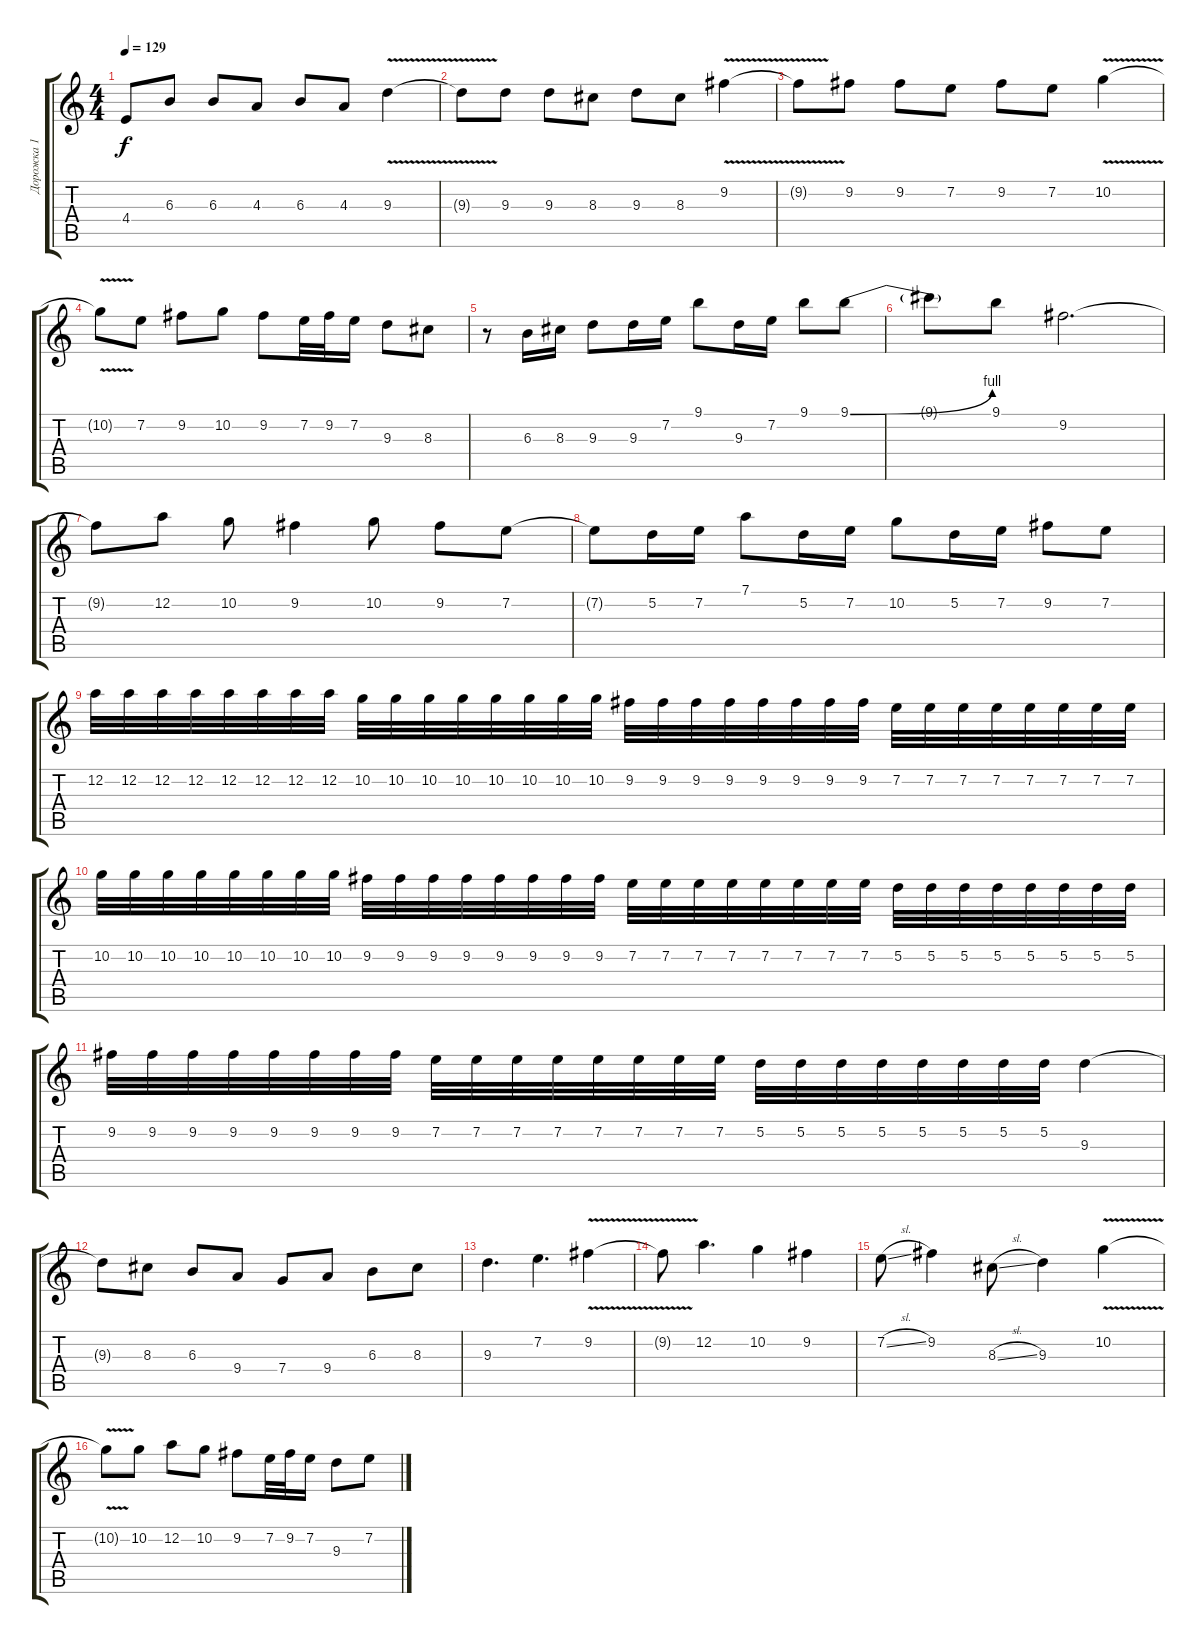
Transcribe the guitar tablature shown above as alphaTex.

\track ("Дорожка 1" "Дорожка 1") {instrument distortionguitar}
\staff {score tabs}
\tuning (D4 A3 F3 C3 G2 D2) {hide}
\ts (4 4)
\tempo 129
\clef g2
\ks c
4.4{t}.8{dy f} 6.3.8 6.3.8 4.3.8 6.3.8 4.3.8 9.3{v}.4 |
9.3{t}.8 9.3.8 9.3.8 8.3.8 9.3.8 8.3.8 9.2{v}.4 |
9.2{t}.8 9.2.8 9.2.8 7.2.8 9.2.8 7.2.8 10.2{v}.4 |
10.2{t}.8 7.2.8 9.2.8 10.2.8 9.2.8 7.2.32 9.2.32 7.2.16 9.3.8 8.3.8 |
r.8 6.3.16 8.3.16 9.3.8 9.3.16 7.2.16 9.1.8 9.3.16 7.2.16 9.1.8 9.1{be (bend 0 0 60 4)}.8 |
9.1{t}.8 9.1.8 9.2.2{d} |
9.2{t}.8 12.2.8 10.2.8 9.2.4 10.2.8 9.2.8 7.2.8 |
7.2{t}.8 5.2.16 7.2.16 7.1.8 5.2.16 7.2.16 10.2.8 5.2.16 7.2.16 9.2.8 7.2.8 |
12.2.32 12.2.32 12.2.32 12.2.32 12.2.32 12.2.32 12.2.32 12.2.32 10.2.32 10.2.32 10.2.32 10.2.32 10.2.32 10.2.32 10.2.32 10.2.32 9.2.32 9.2.32 9.2.32 9.2.32 9.2.32 9.2.32 9.2.32 9.2.32 7.2.32 7.2.32 7.2.32 7.2.32 7.2.32 7.2.32 7.2.32 7.2.32 |
10.2.32 10.2.32 10.2.32 10.2.32 10.2.32 10.2.32 10.2.32 10.2.32 9.2.32 9.2.32 9.2.32 9.2.32 9.2.32 9.2.32 9.2.32 9.2.32 7.2.32 7.2.32 7.2.32 7.2.32 7.2.32 7.2.32 7.2.32 7.2.32 5.2.32 5.2.32 5.2.32 5.2.32 5.2.32 5.2.32 5.2.32 5.2.32 |
9.2.32 9.2.32 9.2.32 9.2.32 9.2.32 9.2.32 9.2.32 9.2.32 7.2.32 7.2.32 7.2.32 7.2.32 7.2.32 7.2.32 7.2.32 7.2.32 5.2.32 5.2.32 5.2.32 5.2.32 5.2.32 5.2.32 5.2.32 5.2.32 9.3.4 |
9.3{t}.8 8.3.8 6.3.8 9.4.8 7.4.8 9.4.8 6.3.8 8.3.8 |
9.3.4{d} 7.2.4{d} 9.2{v}.4 |
9.2{t}.8 12.2.4{d} 10.2.4 9.2.4 |
7.2{sl}.8 9.2.4 8.3{sl}.8 9.3.4 10.2{v}.4 |
10.2{t}.8 10.2.8 12.2.8 10.2.8 9.2.8 7.2.32 9.2.32 7.2.16 9.3.8 7.2.8
